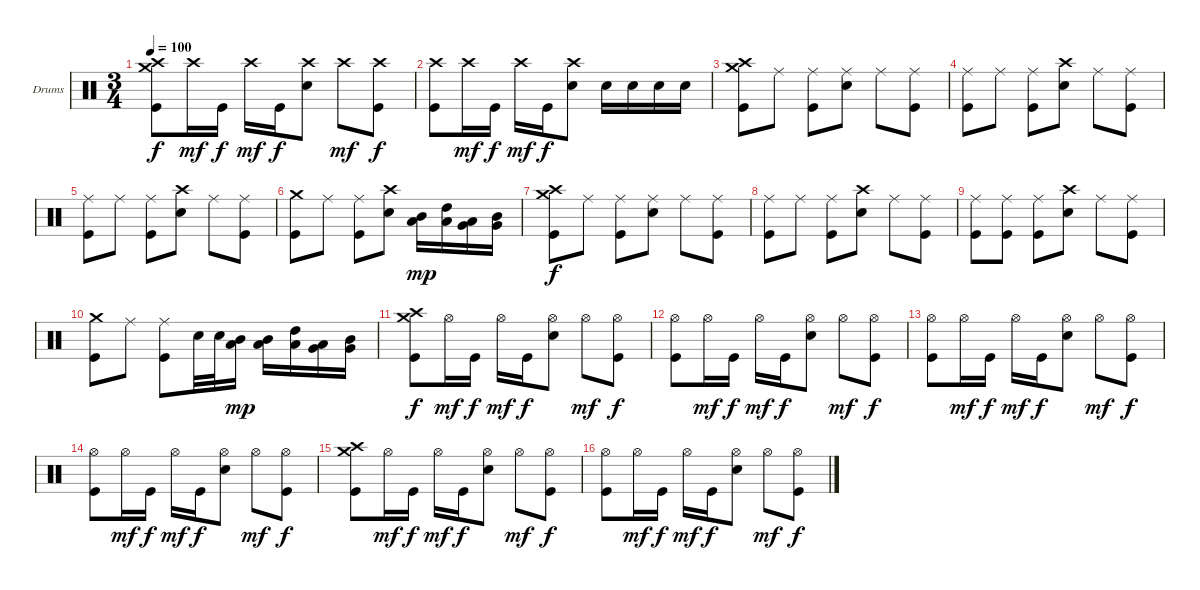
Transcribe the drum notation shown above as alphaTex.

\bracketExtendMode groupsimilarinstruments
\firstSystemTrackNameOrientation horizontal
\otherSystemsTrackNameOrientation horizontal
\track ("Drumkit" "Drums") {instrument percussion}
\staff {score}
\articulation defaults
\ts (3 4)
\tempo 100
\clef neutral
\ks c
("Kick (hit)" "Crash high (hit)" "Crash medium (hit)").8{dy f} "Crash high (hit)".16{dy mf} "Kick (hit)".16{dy f} "Crash high (hit)".16{dy mf} "Kick (hit)".16{dy f} ("Snare (hit) 2" "Crash high (hit)").8 "Crash high (hit)".8{dy mf} ("Kick (hit)" "Crash high (hit)").8{dy f} |
("Kick (hit)" "Crash high (hit)").8 "Crash high (hit)".16{dy mf} "Kick (hit)".16{dy f} "Crash high (hit)".16{dy mf} "Kick (hit)".16{dy f} ("Snare (hit) 2" "Crash high (hit)").8 "Snare (hit) 2".16 "Snare (hit) 2".16 "Snare (hit) 2".16 "Snare (hit) 2".16 |
("Kick (hit)" "Crash high (hit)" "Crash medium (hit)").8 "Ride (middle)".8 ("Kick (hit)" "Ride (middle)").8 ("Snare (hit) 2" "Ride (middle)").8 "Ride (middle)".8 ("Kick (hit)" "Ride (middle)").8 |
("Kick (hit)" "Ride (middle)").8 "Ride (middle)".8 ("Kick (hit)" "Ride (middle)").8 ("Snare (hit) 2" "Crash high (hit)").8 "Ride (middle)".8 ("Kick (hit)" "Ride (middle)").8 |
("Kick (hit)" "Ride (middle)").8 "Ride (middle)".8 ("Kick (hit)" "Ride (middle)").8 ("Snare (hit) 2" "Crash high (hit)").8 "Ride (middle)".8 ("Kick (hit)" "Ride (middle)").8 |
("Kick (hit)" "Crash medium (hit)").8 "Ride (middle)".8 ("Kick (hit)" "Ride (middle)").8 ("Snare (hit) 2" "Crash high (hit)").8 ("Low Tom (hit)" "Mid Tom (hit)").16{dy mp} ("Low Tom (hit)" "High Tom (hit)").16 ("Very Low Tom (hit)" "Low Tom (hit)").16 ("Very Low Tom (hit)" "Mid Tom (hit)").16 |
("Kick (hit)" "Crash high (hit)" "Crash medium (hit)").8{dy f} "Ride (middle)".8 ("Kick (hit)" "Ride (middle)").8 ("Snare (hit) 2" "Ride (middle)").8 "Ride (middle)".8 ("Kick (hit)" "Ride (middle)").8 |
("Kick (hit)" "Ride (middle)").8 "Ride (middle)".8 ("Kick (hit)" "Ride (middle)").8 ("Snare (hit) 2" "Crash high (hit)").8 "Ride (middle)".8 ("Kick (hit)" "Ride (middle)").8 |
("Kick (hit)" "Ride (middle)").8 ("Kick (hit)" "Ride (middle)").8 ("Kick (hit)" "Ride (middle)").8 ("Snare (hit) 2" "Crash high (hit)").8 "Ride (middle)".8 ("Kick (hit)" "Ride (middle)").8 |
("Kick (hit)" "Crash medium (hit)").8 "Ride (middle)".8 ("Kick (hit)" "Ride (middle)").8 "Snare (hit) 2".32 "Snare (hit) 2".32 ("Low Tom (hit)" "Mid Tom (hit)").16{dy mp} ("Low Tom (hit)" "Mid Tom (hit)").16 ("Low Tom (hit)" "High Tom (hit)").16 ("Very Low Tom (hit)" "Low Tom (hit)").16 ("Very Low Tom (hit)" "Mid Tom (hit)").16 |
("Kick (hit)" "Crash high (hit)" "Crash medium (hit)").8{dy f} "Hi-Hat (open)".16{dy mf} "Kick (hit)".16{dy f} "Hi-Hat (open)".16{dy mf} "Kick (hit)".16{dy f} ("Snare (hit) 2" "Hi-Hat (open)").8 "Hi-Hat (open)".8{dy mf} ("Kick (hit)" "Hi-Hat (open)").8{dy f} |
("Kick (hit)" "Hi-Hat (open)").8 "Hi-Hat (open)".16{dy mf} "Kick (hit)".16{dy f} "Hi-Hat (open)".16{dy mf} "Kick (hit)".16{dy f} ("Snare (hit) 2" "Hi-Hat (open)").8 "Hi-Hat (open)".8{dy mf} ("Kick (hit)" "Hi-Hat (open)").8{dy f} |
("Kick (hit)" "Hi-Hat (open)").8 "Hi-Hat (open)".16{dy mf} "Kick (hit)".16{dy f} "Hi-Hat (open)".16{dy mf} "Kick (hit)".16{dy f} ("Snare (hit) 2" "Hi-Hat (open)").8 "Hi-Hat (open)".8{dy mf} ("Kick (hit)" "Hi-Hat (open)").8{dy f} |
("Kick (hit)" "Hi-Hat (open)").8 "Hi-Hat (open)".16{dy mf} "Kick (hit)".16{dy f} "Hi-Hat (open)".16{dy mf} "Kick (hit)".16{dy f} ("Snare (hit) 2" "Hi-Hat (open)").8 "Hi-Hat (open)".8{dy mf} ("Kick (hit)" "Hi-Hat (open)").8{dy f} |
("Kick (hit)" "Crash high (hit)" "Crash medium (hit)").8 "Hi-Hat (open)".16{dy mf} "Kick (hit)".16{dy f} "Hi-Hat (open)".16{dy mf} "Kick (hit)".16{dy f} ("Snare (hit) 2" "Hi-Hat (open)").8 "Hi-Hat (open)".8{dy mf} ("Kick (hit)" "Hi-Hat (open)").8{dy f} |
("Kick (hit)" "Hi-Hat (open)").8 "Hi-Hat (open)".16{dy mf} "Kick (hit)".16{dy f} "Hi-Hat (open)".16{dy mf} "Kick (hit)".16{dy f} ("Snare (hit) 2" "Hi-Hat (open)").8 "Hi-Hat (open)".8{dy mf} ("Kick (hit)" "Hi-Hat (open)").8{dy f}
